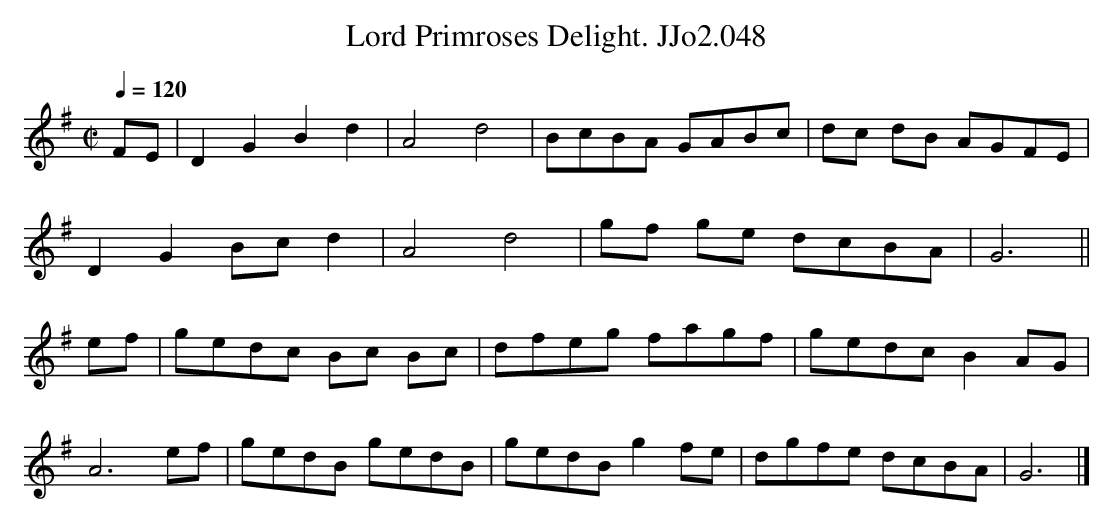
X:1
T:Lord Primroses Delight. JJo2.048
M:C|
L:1/8
Q:1/4=120
K:G
FE|D2G2B2d2|A4d4|BcBA GABc|dc dB AGFE|
D2G2Bcd2|A4d4|gf ge dcBA|G6||
ef|gedc Bc Bc|dfeg fagf|gedc B2AG|
A6ef|gedB gedB|gedB g2fe|dgfe dcBA|G6|]
